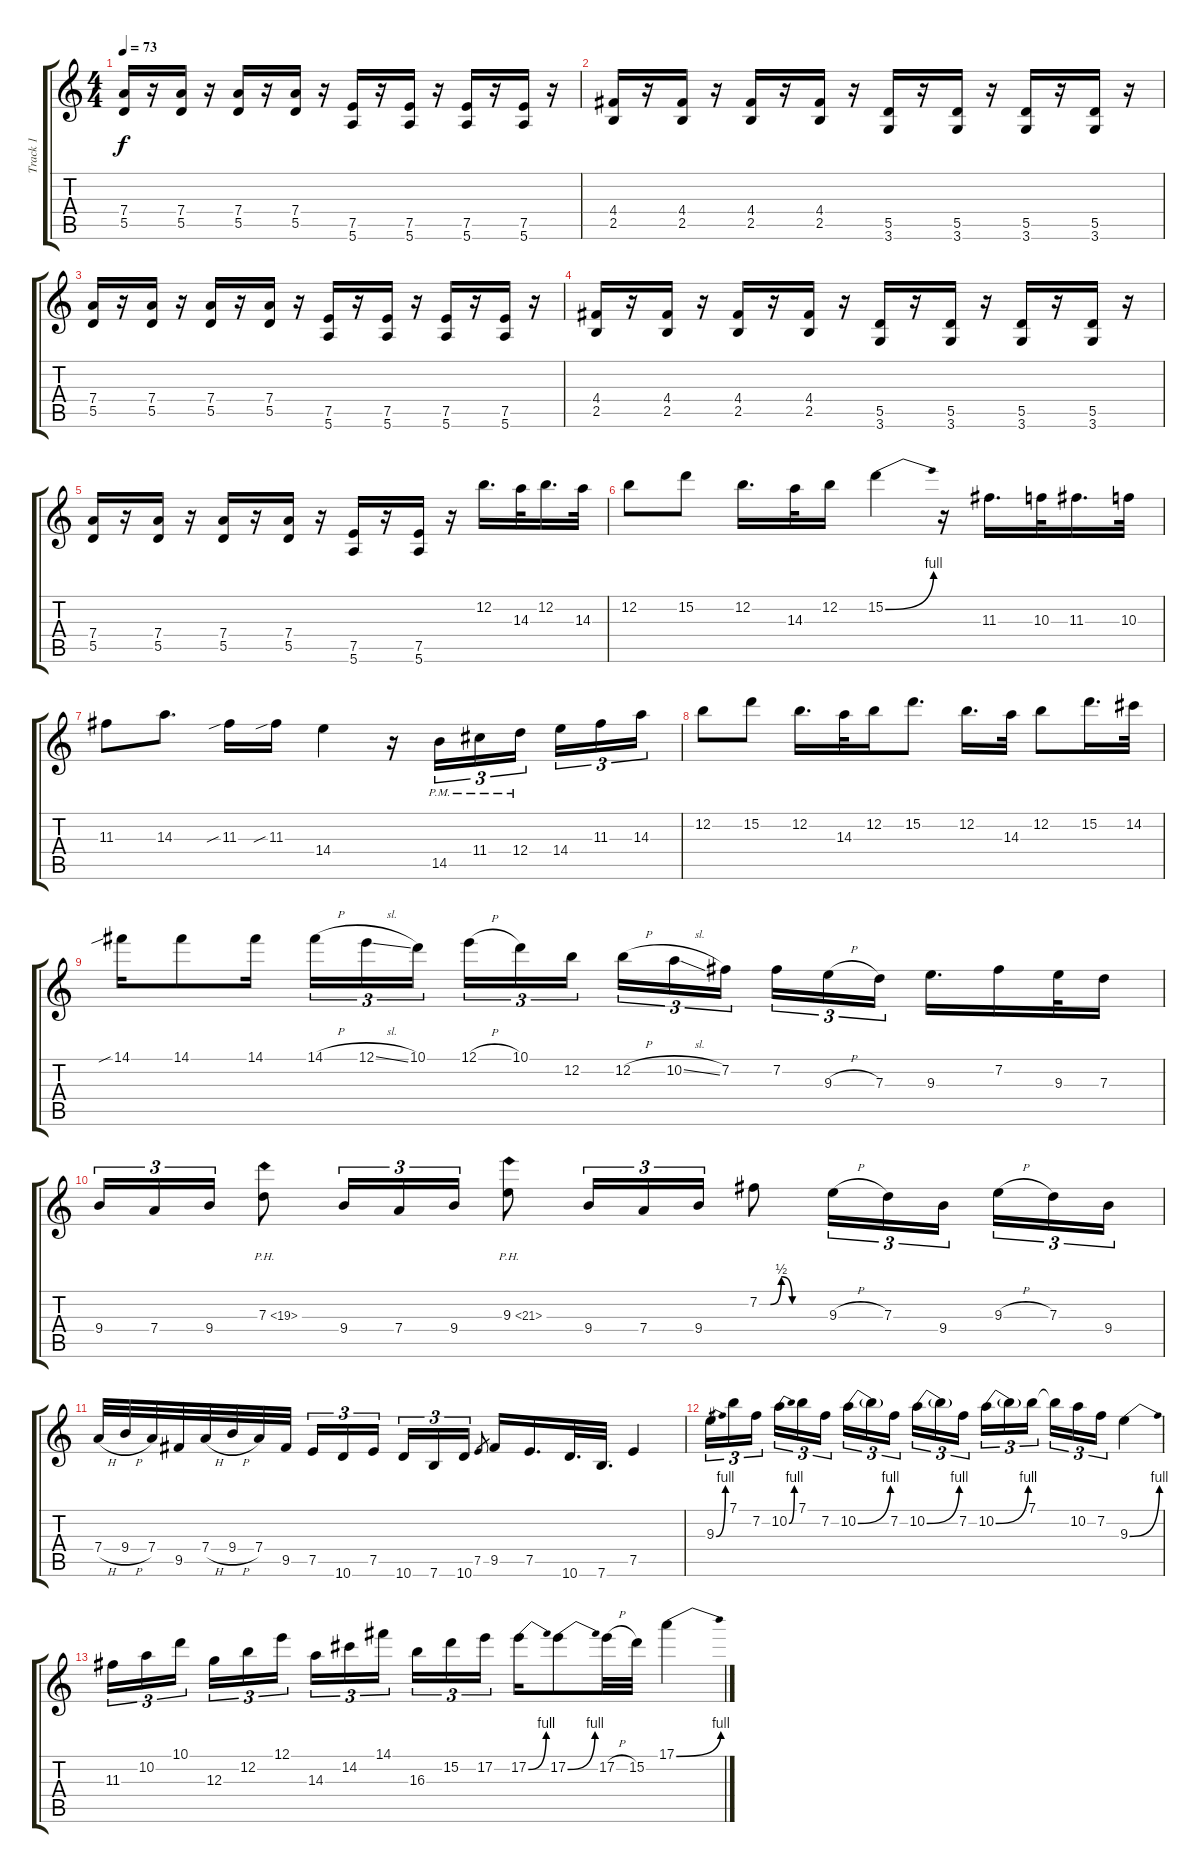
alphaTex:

\track ("Track 1" "Track 1") {instrument electricguitarjazz}
\staff {score tabs}
\tuning (E4 B3 G3 D3 A2 E2) {hide}
\ts (4 4)
\tempo 73
\clef g2
\ks c
(7.4 5.5).16{dy f} r.16 (7.4 5.5).16 r.16 (7.4 5.5).16 r.16 (7.4 5.5).16 r.16 (7.5 5.6).16 r.16 (7.5 5.6).16 r.16 (7.5 5.6).16 r.16 (7.5 5.6).16 r.16 |
(4.4 2.5).16 r.16 (4.4 2.5).16 r.16 (4.4 2.5).16 r.16 (4.4 2.5).16 r.16 (5.5 3.6).16 r.16 (5.5 3.6).16 r.16 (5.5 3.6).16 r.16 (5.5 3.6).16 r.16 |
(7.4 5.5).16 r.16 (7.4 5.5).16 r.16 (7.4 5.5).16 r.16 (7.4 5.5).16 r.16 (7.5 5.6).16 r.16 (7.5 5.6).16 r.16 (7.5 5.6).16 r.16 (7.5 5.6).16 r.16 |
(4.4 2.5).16 r.16 (4.4 2.5).16 r.16 (4.4 2.5).16 r.16 (4.4 2.5).16 r.16 (5.5 3.6).16 r.16 (5.5 3.6).16 r.16 (5.5 3.6).16 r.16 (5.5 3.6).16 r.16 |
(7.4 5.5).16 r.16 (7.4 5.5).16 r.16 (7.4 5.5).16 r.16 (7.4 5.5).16 r.16 (7.5 5.6).16 r.16 (7.5 5.6).16 r.16 12.2.16{d} 14.3.32 12.2.16{d} 14.3.32 |
12.2.8 15.2.8 12.2.16{d} 14.3.32 12.2.16 15.2{be (bend 0 0 60 4)}.4 r.16 11.3.16{d} 10.3.32 11.3.16{d} 10.3.32 |
11.3.8 14.3.8{d} 11.3{sib}.16 11.3{sib}.16 14.4.4 r.16 14.5{pm}.16{tu (3 2)} 11.4{pm}.16{tu (3 2)} 12.4{pm}.16{tu (3 2) beam splitsecondary} 14.4.16{tu (3 2)} 11.3.16{tu (3 2)} 14.3.16{tu (3 2)} |
12.2.8 15.2.8 12.2.16{d} 14.3.32 12.2.16 15.2.8{d} 12.2.16{d} 14.3.32 12.2.8 15.2.16{d} 14.2.32 |
14.1{sib}.16 14.1.8 14.1.16 14.1{h}.16{tu (3 2)} 12.1{sl}.16{tu (3 2)} 10.1.16{tu (3 2) beam splitsecondary} 12.1{h}.16{tu (3 2)} 10.1.16{tu (3 2)} 12.2.16{tu (3 2)} 12.2{h}.16{tu (3 2)} 10.2{sl}.16{tu (3 2)} 7.2.16{tu (3 2) beam splitsecondary} 7.2.16{tu (3 2)} 9.3{h}.16{tu (3 2)} 7.3.16{tu (3 2)} 9.3.16{d} 7.2.16 9.3.32 7.3.16 |
9.4.16{tu (3 2)} 7.4.16{tu (3 2)} 9.4.16{tu (3 2)} 7.3{ph 12}.8 9.4.16{tu (3 2)} 7.4.16{tu (3 2)} 9.4.16{tu (3 2)} 9.3{ph 12}.8 9.4.16{tu (3 2)} 7.4.16{tu (3 2)} 9.4.16{tu (3 2)} 7.2{be (custom 0 0 10 0 20 2 30 0 60 0)}.8 9.3{h}.16{tu (3 2)} 7.3.16{tu (3 2)} 9.4.16{tu (3 2) beam splitsecondary} 9.3{h}.16{tu (3 2)} 7.3.16{tu (3 2)} 9.4.16{tu (3 2)} |
7.4{h}.32 9.4{h}.32 7.4.32 9.5.32 7.4{h}.32 9.4{h}.32 7.4.32 9.5.32 7.5.16{tu (3 2)} 10.6.16{tu (3 2)} 7.5.16{tu (3 2) beam splitsecondary} 10.6.16{tu (3 2)} 7.6.16{tu (3 2)} 10.6.16{tu (3 2)} 7.5.8{gr} 9.5.16 7.5.16{d} 10.6.32{d} 7.6.32{d} 7.5.4 |
9.3{be (bend 0 0 60 4)}.16{tu (3 2)} 7.1.16{tu (3 2)} 7.2.16{tu (3 2) beam splitsecondary} 10.2{be (bend 0 0 60 4)}.16{tu (3 2)} 7.1.16{tu (3 2)} 7.2.16{tu (3 2)} 10.2{be (bend 0 0 60 4)}.16{tu (3 2)} 10.2{t}.16{tu (3 2)} 7.2.16{tu (3 2) beam splitsecondary} 10.2{be (bend 0 0 60 4)}.16{tu (3 2)} 10.2{t}.16{tu (3 2)} 7.2.16{tu (3 2)} 10.2{be (bend 0 0 60 4)}.16{tu (3 2)} 10.2{t}.16{tu (3 2)} 7.1.16{tu (3 2) beam splitsecondary} 7.1{t}.16{tu (3 2)} 10.2.16{tu (3 2)} 7.2.16{tu (3 2)} 9.3{be (bend 0 0 60 4)}.4 |
11.3.16{tu (3 2)} 10.2.16{tu (3 2)} 10.1.16{tu (3 2) beam splitsecondary} 12.3.16{tu (3 2)} 12.2.16{tu (3 2)} 12.1.16{tu (3 2)} 14.3.16{tu (3 2)} 14.2.16{tu (3 2)} 14.1.16{tu (3 2) beam splitsecondary} 16.3.16{tu (3 2)} 15.2.16{tu (3 2)} 17.2.16{tu (3 2)} 17.2{be (bend 0 0 60 4)}.16 17.2{be (bend 0 0 60 4)}.8 17.2{h}.32 15.2.32 17.1{be (bend 0 0 60 4)}.4
